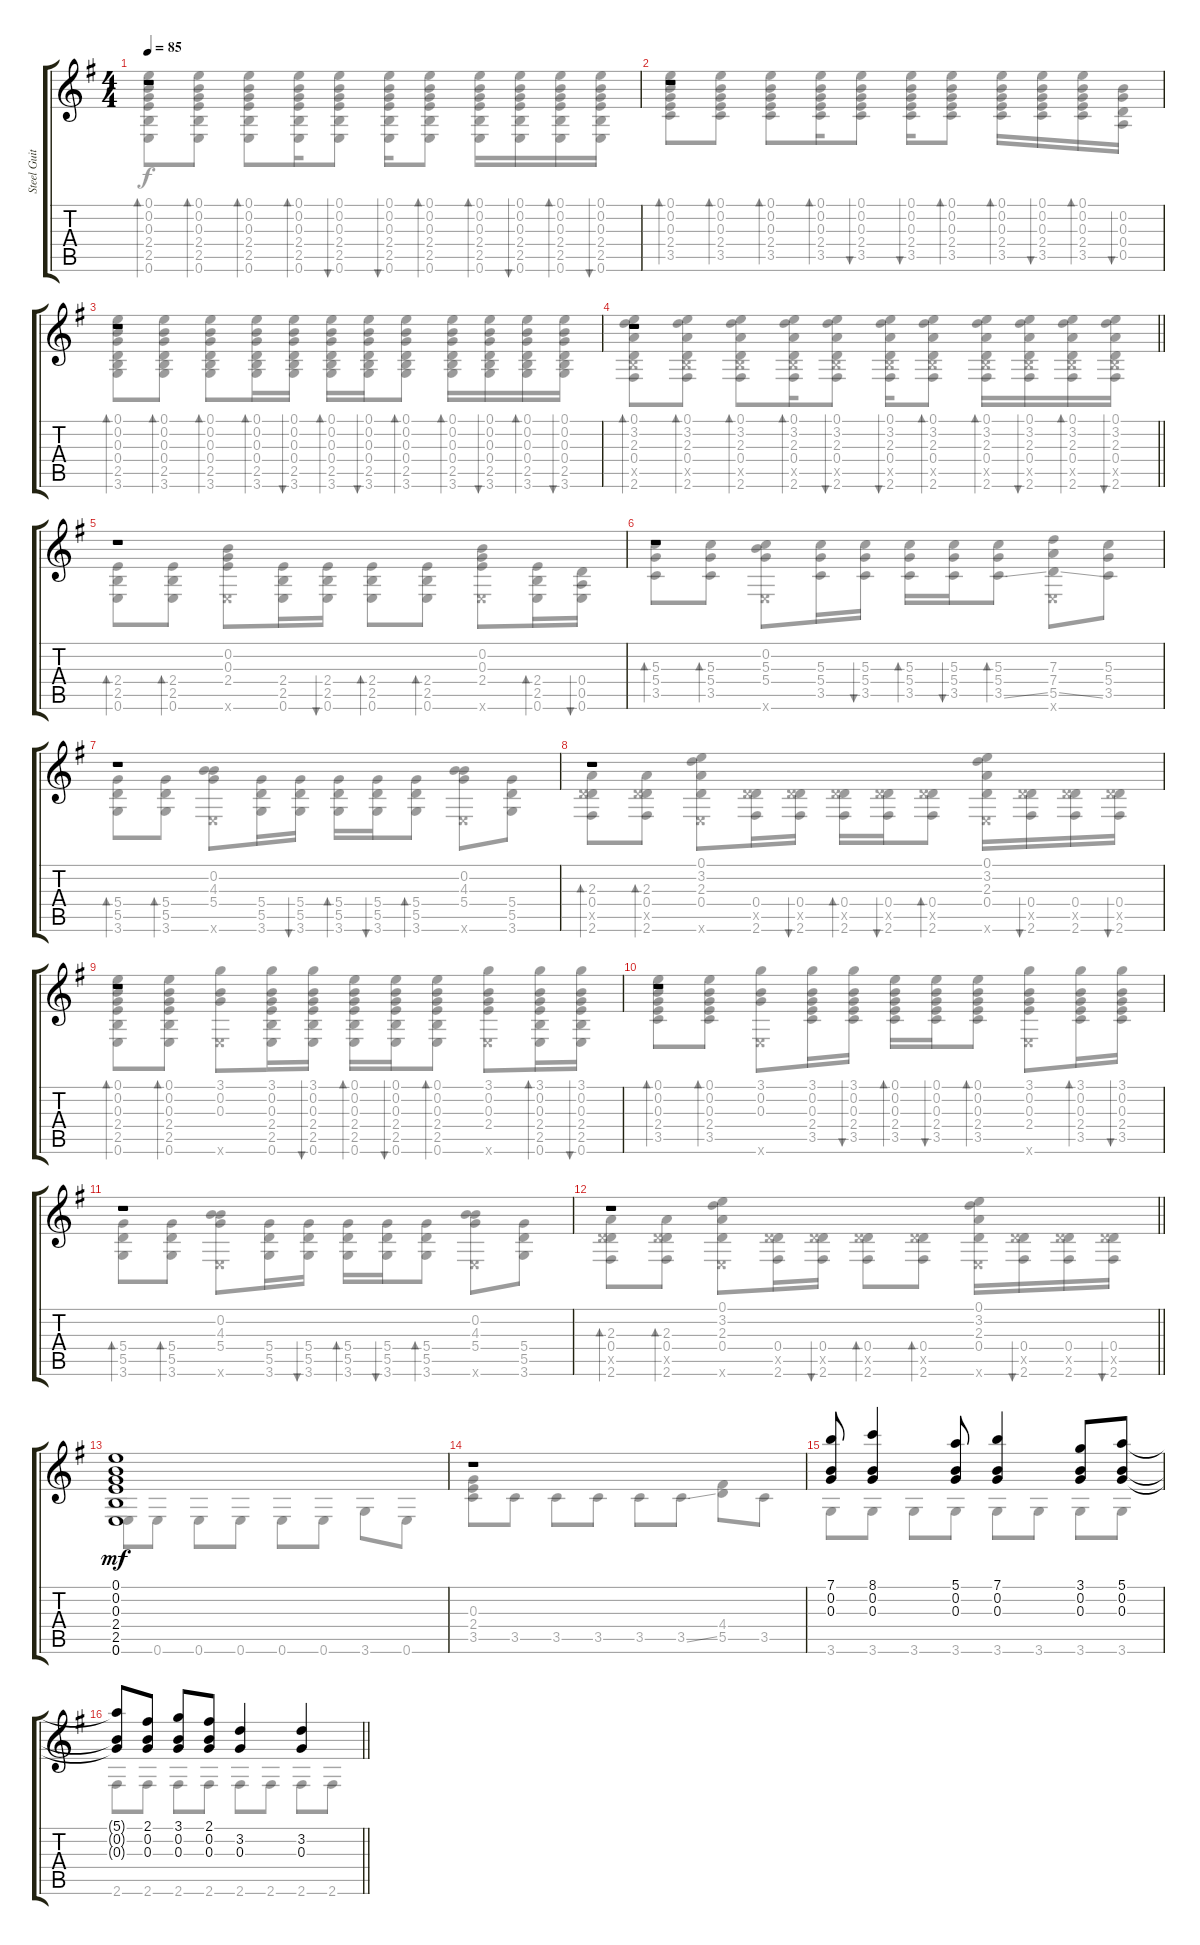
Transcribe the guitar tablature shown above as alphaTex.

\track ("Steel Guitar" "Steel Guit") {instrument acousticguitarsteel}
\staff {score tabs}
\tuning (E4 B3 G3 D3 A2 E2) {hide}
\voice
\ts (4 4)
\tempo 85
\clef g2
\ks eminor
r.1{dy mf instrument acousticguitarsteel} |
r.1 |
r.1 |
\barLineRight lightlight
r.1 |
r.1 |
r.1 |
r.1 |
r.1 |
r.1 |
r.1 |
r.1 |
\barLineRight lightlight
r.1 |
(0.1 0.2 0.3 2.4 2.5 0.6).1 |
r.1 |
(7.1 0.2 0.3).8 (8.1 0.2 0.3).4 (5.1 0.2 0.3).8 (7.1 0.2 0.3).4 (3.1 0.2 0.3).8 (5.1 0.2 0.3).8 |
\barLineRight lightlight
(5.1{t} 0.2{t} 0.3{t}).8 (2.1 0.2 0.3).8 (3.1 0.2 0.3).8 (2.1 0.2 0.3).8 (3.2 0.3).4 (3.2 0.3).4
\voice
\clef g2
\ottava regular
\simile none
\ks eminor
(0.1 0.2 0.3 2.4 2.5 0.6).8{bd 30 dy f} (0.1 0.2 0.3 2.4 2.5 0.6).8{bd 30} (0.1 0.2 0.3 2.4 2.5 0.6).8{bd 30} (0.1 0.2 0.3 2.4 2.5 0.6).16{bd 30} (0.1 0.2 0.3 2.4 2.5 0.6).8{bu 30} (0.1 0.2 0.3 2.4 2.5 0.6).16{bu 30} (0.1 0.2 0.3 2.4 2.5 0.6).8{bd 30} (0.1 0.2 0.3 2.4 2.5 0.6).16{bd 30} (0.1 0.2 0.3 2.4 2.5 0.6).16{bu 30} (0.1 0.2 0.3 2.4 2.5 0.6).16{bd 30} (0.1 0.2 0.3 2.4 2.5 0.6).16{bu 30} |
(0.1 0.2 0.3 2.4 3.5).8{bd 30} (0.1 0.2 0.3 2.4 3.5).8{bd 30} (0.1 0.2 0.3 2.4 3.5).8{bd 30} (0.1 0.2 0.3 2.4 3.5).16{bd 30} (0.1 0.2 0.3 2.4 3.5).8{bu 30} (0.1 0.2 0.3 2.4 3.5).16{bu 30} (0.1 0.2 0.3 2.4 3.5).8{bd 30} (0.1 0.2 0.3 2.4 3.5).16{bd 30} (0.1 0.2 0.3 2.4 3.5).16{bu 30} (0.1 0.2 0.3 2.4 3.5).16{bd 30} (0.2 0.3 0.4 0.5).16{bu 30} |
(0.1 0.2 0.3 0.4 2.5 3.6).8{bd 30} (0.1 0.2 0.3 0.4 2.5 3.6).8{bd 30} (0.1 0.2 0.3 0.4 2.5 3.6).8{bd 30} (0.1 0.2 0.3 0.4 2.5 3.6).16{bd 30} (0.1 0.2 0.3 0.4 2.5 3.6).16{bu 30} (0.1 0.2 0.3 0.4 2.5 3.6).16{bd 30} (0.1 0.2 0.3 0.4 2.5 3.6).16{bu 30} (0.1 0.2 0.3 0.4 2.5 3.6).8{bd 30} (0.1 0.2 0.3 0.4 2.5 3.6).16{bd 30} (0.1 0.2 0.3 0.4 2.5 3.6).16{bu 30} (0.1 0.2 0.3 0.4 2.5 3.6).16{bd 30} (0.1 0.2 0.3 0.4 2.5 3.6).16{bu 30} |
\barLineRight lightlight
(0.1 3.2 2.3 0.4 2.5{x} 2.6).8{bd 30} (0.1 3.2 2.3 0.4 2.5{x} 2.6).8{bd 30} (0.1 3.2 2.3 0.4 2.5{x} 2.6).8{bd 30} (0.1 3.2 2.3 0.4 2.5{x} 2.6).16{bd 30} (0.1 3.2 2.3 0.4 2.5{x} 2.6).8{bu 30} (0.1 3.2 2.3 0.4 2.5{x} 2.6).16{bu 30} (0.1 3.2 2.3 0.4 2.5{x} 2.6).8{bd 30} (0.1 3.2 2.3 0.4 2.5{x} 2.6).16{bd 30} (0.1 3.2 2.3 0.4 2.5{x} 2.6).16{bu 30} (0.1 3.2 2.3 0.4 2.5{x} 2.6).16{bd 30} (0.1 3.2 2.3 0.4 2.5{x} 2.6).16{bu 30} |
(2.4 2.5 0.6).8{bd 30} (2.4 2.5 0.6).8{bd 30} (0.2 0.3 2.4 0.6{x}).8 (2.4 2.5 0.6).16 (2.4 2.5 0.6).16{bu 30} (2.4 2.5 0.6).8{bd 30} (2.4 2.5 0.6).8{bd 30} (0.2 0.3 2.4 0.6{x}).8 (2.4 2.5 0.6).16{bd 30} (0.4 0.5 0.6).16{bu 30} |
(5.3 5.4 3.5).8{bd 30} (5.3 5.4 3.5).8{bd 30} (0.2 5.3 5.4 0.6{x}).8 (5.3 5.4 3.5).16 (5.3 5.4 3.5).16{bu 30} (5.3 5.4 3.5).16{bd 30} (5.3 5.4 3.5).16{bu 30} (5.3 5.4 3.5{ss}).8{bd 30} (7.3 7.4 5.5{ss} 0.6{x}).8 (5.3 5.4 3.5).8 |
(5.4 5.5 3.6).8{bd 30} (5.4 5.5 3.6).8{bd 30} (0.2 4.3 5.4 0.6{x}).8 (5.4 5.5 3.6).16 (5.4 5.5 3.6).16{bu 30} (5.4 5.5 3.6).16{bd 30} (5.4 5.5 3.6).16{bu 30} (5.4 5.5 3.6).8{bd 30} (0.2 4.3 5.4 0.6{x}).8 (5.4 5.5 3.6).8 |
(2.3 0.4 5.5{x} 2.6).8{bd 30} (2.3 0.4 5.5{x} 2.6).8{bd 30} (0.1 3.2 2.3 0.4 0.6{x}).8 (0.4 5.5{x} 2.6).16 (0.4 5.5{x} 2.6).16{bu 30} (0.4 5.5{x} 2.6).16{bd 30} (0.4 5.5{x} 2.6).16{bu 30} (0.4 5.5{x} 2.6).8{bd 30} (0.1 3.2 2.3 0.4 0.6{x}).16 (0.4 5.5{x} 2.6).16{bu 30} (0.4 5.5{x} 2.6).16 (0.4 5.5{x} 2.6).16{bu 30} |
(0.1 0.2 0.3 2.4 2.5 0.6).8{bd 30} (0.1 0.2 0.3 2.4 2.5 0.6).8{bd 30} (3.1 0.2 0.3 0.6{x}).8 (3.1 0.2 0.3 2.4 2.5 0.6).16 (3.1 0.2 0.3 2.4 2.5 0.6).16{bu 30} (0.1 0.2 0.3 2.4 2.5 0.6).16{bd 30} (0.1 0.2 0.3 2.4 2.5 0.6).16{bu 30} (0.1 0.2 0.3 2.4 2.5 0.6).8{bd 30} (3.1 0.2 0.3 2.4 0.6{x}).8 (3.1 0.2 0.3 2.4 2.5 0.6).16{bd 30} (3.1 0.2 0.3 2.4 2.5 0.6).16{bu 30} |
(0.1 0.2 0.3 2.4 3.5).8{bd 30} (0.1 0.2 0.3 2.4 3.5).8{bd 30} (3.1 0.2 0.3 0.6{x}).8 (3.1 0.2 0.3 2.4 3.5).16 (3.1 0.2 0.3 2.4 3.5).16{bu 30} (0.1 0.2 0.3 2.4 3.5).16{bd 30} (0.1 0.2 0.3 2.4 3.5).16{bu 30} (0.1 0.2 0.3 2.4 3.5).8{bd 30} (3.1 0.2 0.3 2.4 0.6{x}).8 (3.1 0.2 0.3 2.4 3.5).16{bd 30} (3.1 0.2 0.3 2.4 3.5).16{bu 30} |
(5.4 5.5 3.6).8{bd 30} (5.4 5.5 3.6).8{bd 30} (0.2 4.3 5.4 0.6{x}).8 (5.4 5.5 3.6).16 (5.4 5.5 3.6).16{bu 30} (5.4 5.5 3.6).16{bd 30} (5.4 5.5 3.6).16{bu 30} (5.4 5.5 3.6).8{bd 30} (0.2 4.3 5.4 0.6{x}).8 (5.4 5.5 3.6).8 |
\barLineRight lightlight
(2.3 0.4 5.5{x} 2.6).8{bd 30} (2.3 0.4 5.5{x} 2.6).8{bd 30} (0.1 3.2 2.3 0.4 0.6{x}).8 (0.4 5.5{x} 2.6).16 (0.4 5.5{x} 2.6).16{bu 30} (0.4 5.5{x} 2.6).8{bd 30} (0.4 5.5{x} 2.6).8{bd 30} (0.1 3.2 2.3 0.4 0.6{x}).16 (0.4 5.5{x} 2.6).16{bu 30} (0.4 5.5{x} 2.6).16 (0.4 5.5{x} 2.6).16{bu 30} |
0.6.8{dy mf} 0.6.8 0.6.8 0.6.8 0.6.8 0.6.8 3.6.8 0.6.8 |
(0.3 2.4 3.5).8 3.5.8 3.5.8 3.5.8 3.5.8 3.5{ss}.8 (4.4 5.5).8 3.5.8 |
3.6.8 3.6.8 3.6.8 3.6.8 3.6.8 3.6.8 3.6.8 3.6.8 |
\barLineRight lightlight
2.6.8 2.6.8 2.6.8 2.6.8 2.6.8 2.6.8 2.6.8 2.6.8
